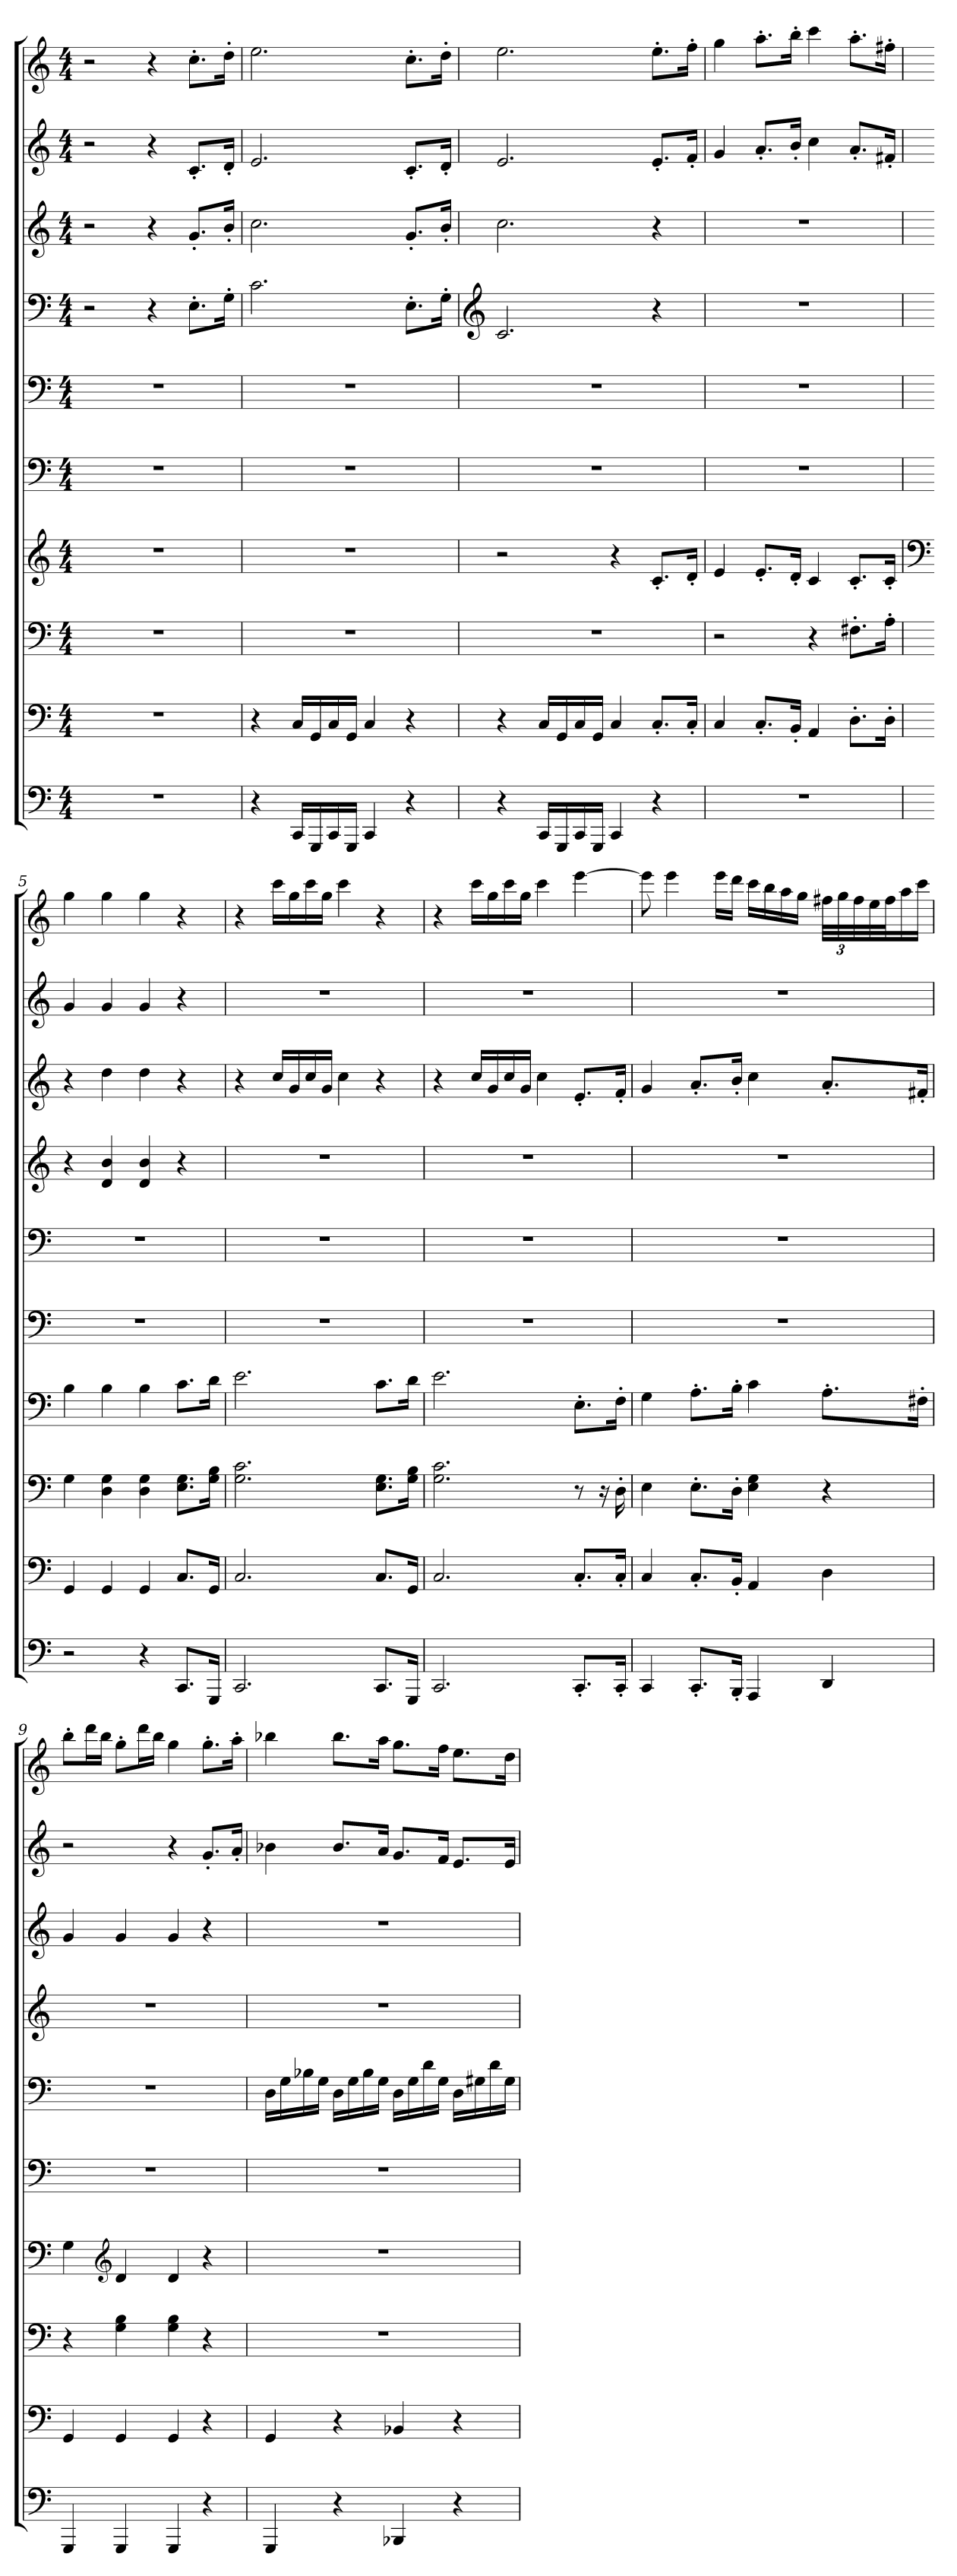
**kern	**kern	**kern	**kern	**kern	**kern	**kern	**kern	**kern	**kern
*part5	*part5	*part4	*part4	*part3	*part3	*part2	*part2	*part1	*part1
*staff10	*staff9	*staff8	*staff7	*staff6	*staff5	*staff4	*staff3	*staff2	*staff1
*clefF4	*clefF4	*clefF4	*clefG2	*clefF4	*clefF4	*clefF4	*clefG2	*clefG2	*clefG2
*k[]	*k[]	*k[]	*k[]	*k[]	*k[]	*k[]	*k[]	*k[]	*k[]
*M4/4	*M4/4	*M4/4	*M4/4	*M4/4	*M4/4	*M4/4	*M4/4	*M4/4	*M4/4
*MM100	*MM100	*MM100	*MM100	*MM100	*MM100	*MM100	*MM100	*MM100	*MM100
=1	=1	=1	=1	=1	=1	=1	=1	=1	=1
1r	1r	1r	1r	1r	1r	2r	2r	2r	2r
.	.	.	.	.	.	4r	4r	4r	4r
*	*	*	*	*	*	*	*	*	*MM118
.	.	.	.	.	.	8.E'\L	8.g'/L	8.c'/L	8.cc'\L
.	.	.	.	.	.	16G'\Jk	16b'/Jk	16d'/Jk	16dd'\Jk
=2	=2	=2	=2	=2	=2	=2	=2	=2	=2
*	*	*	*	*	*	*	*	*	*MM118
4r	4r	1r	1r	1r	1r	2.c\	2.cc\	2.e/	2.ee\
16CC/LL	16C/LL	.	.	.	.	.	.	.	.
16GGG/	16GG/	.	.	.	.	.	.	.	.
16CC/	16C/	.	.	.	.	.	.	.	.
16GGG/JJ	16GG/JJ	.	.	.	.	.	.	.	.
4CC/	4C/	.	.	.	.	.	.	.	.
*	*	*	*	*	*	*	*	*	*MM118
4r	4r	.	.	.	.	8.E'\L	8.g'/L	8.c'/L	8.cc'\L
.	.	.	.	.	.	16G'\Jk	16b'/Jk	16d'/Jk	16dd'\Jk
=3	=3	=3	=3	=3	=3	=3	=3	=3	=3
*	*	*	*	*	*	*clefG2	*	*	*
*	*	*	*	*	*	*	*	*	*MM118
4r	4r	1r	2r	1r	1r	2.c/	2.cc\	2.e/	2.ee\
16CC/LL	16C/LL	.	.	.	.	.	.	.	.
16GGG/	16GG/	.	.	.	.	.	.	.	.
16CC/	16C/	.	.	.	.	.	.	.	.
16GGG/JJ	16GG/JJ	.	.	.	.	.	.	.	.
4CC/	4C/	.	4r	.	.	.	.	.	.
*	*	*	*	*	*	*	*	*	*MM118
4r	8.C'/L	.	8.c'/L	.	.	4r	4r	8.e'/L	8.ee'\L
.	16C'/Jk	.	16d'/Jk	.	.	.	.	16f'/Jk	16ff'\Jk
!!LO:PB:g=z
=4	=4	=4	=4	=4	=4	=4	=4	=4	=4
*	*	*	*	*	*	*	*	*	*MM118
1r	4C/	2r	4e/	1r	1r	1r	1r	4g/	4gg\
.	8.C'/L	.	8.e'/L	.	.	.	.	8.a'/L	8.aa'\L
.	16BB'/Jk	.	16d'/Jk	.	.	.	.	16b'/Jk	16bb'\Jk
*	*	*	*	*	*	*	*	*	*MM118
.	4AA/	4r	4c/	.	.	.	.	4cc\	4ccc\
.	8.D'\L	8.F#X'\L	8.c'/L	.	.	.	.	8.a'/L	8.aa'\L
.	16D'\Jk	16A'\Jk	16c'/Jk	.	.	.	.	16f#X'/Jk	16ff#X'\Jk
=5	=5	=5	=5	=5	=5	=5	=5	=5	=5
*	*	*	*clefF4	*	*	*	*	*	*
*	*	*	*	*	*	*	*	*	*MM114
2r	4GG/	4G\	4B\	1r	1r	4r	4r	4g/	4gg\
.	4GG/	4D\ 4G\	4B\	.	.	4d/ 4b/	4dd\	4g/	4gg\
4r	4GG/	4D\ 4G\	4B\	.	.	4d/ 4b/	4dd\	4g/	4gg\
*	*	*	*	*	*	*	*	*	*MM118
8.CC/L	8.C/L	8.E\ 8.G\L	8.c\L	.	.	4r	4r	4r	4r
16GGG/Jk	16GG/Jk	16G\ 16B\Jk	16d\Jk	.	.	.	.	.	.
=6	=6	=6	=6	=6	=6	=6	=6	=6	=6
*	*	*	*	*	*	*	*	*	*MM118
2.CC/	2.C/	2.G\ 2.c\	2.e\	1r	1r	1r	4r	1r	4r
.	.	.	.	.	.	.	16cc/LL	.	16ccc\LL
.	.	.	.	.	.	.	16g/	.	16gg\
.	.	.	.	.	.	.	16cc/	.	16ccc\
.	.	.	.	.	.	.	16g/JJ	.	16gg\JJ
.	.	.	.	.	.	.	4cc\	.	4ccc\
*	*	*	*	*	*	*	*	*	*MM118
8.CC/L	8.C/L	8.E\ 8.G\L	8.c\L	.	.	.	4r	.	4r
16GGG/Jk	16GG/Jk	16G\ 16B\Jk	16d\Jk	.	.	.	.	.	.
=7	=7	=7	=7	=7	=7	=7	=7	=7	=7
*	*	*	*	*	*	*	*	*	*MM118
2.CC/	2.C/	2.G\ 2.c\	2.e\	1r	1r	1r	4r	1r	4r
.	.	.	.	.	.	.	16cc/LL	.	16ccc\LL
.	.	.	.	.	.	.	16g/	.	16gg\
.	.	.	.	.	.	.	16cc/	.	16ccc\
.	.	.	.	.	.	.	16g/JJ	.	16gg\JJ
.	.	.	.	.	.	.	4cc\	.	4ccc\
*	*	*	*	*	*	*	*	*	*MM118
8.CC'/L	8.C'/L	8r	8.E'\L	.	.	.	8.e'/L	.	[4eee\
.	.	16r	.	.	.	.	.	.	.
16CC'/Jk	16C'/Jk	16D'\	16F'\Jk	.	.	.	16f'/Jk	.	.
!!LO:PB:g=z
=8	=8	=8	=8	=8	=8	=8	=8	=8	=8
*	*	*	*	*	*	*	*	*	*MM118
4CC/	4C/	4E\	4G\	1r	1r	1r	4g/	1r	8eee\]
.	.	.	.	.	.	.	.	.	4eee\
8.CC'/L	8.C'/L	8.E'\L	8.A'\L	.	.	.	8.a'/L	.	.
.	.	.	.	.	.	.	.	.	16eee\LL
16BBB'/Jk	16BB'/Jk	16D'\Jk	16B'\Jk	.	.	.	16b'/Jk	.	16ddd\JJ
*	*	*	*	*	*	*	*	*	*MM118
4AAA/	4AA/	4E\ 4G\	4c\	.	.	.	4cc\	.	16ccc\LL
.	.	.	.	.	.	.	.	.	16bb\
.	.	.	.	.	.	.	.	.	16aa\
.	.	.	.	.	.	.	.	.	16gg\JJ
*	*	*	*	*	*	*	*	*	*Xbrackettup
4DD/	4D\	4r	8.A'\L	.	.	.	8.a'/L	.	48ff#X\LLL
.	.	.	.	.	.	.	.	.	48gg\
.	.	.	.	.	.	.	.	.	48ff#\
.	.	.	.	.	.	.	.	.	32ee\
.	.	.	.	.	.	.	.	.	32ff#\J
.	.	.	.	.	.	.	.	.	16aa\
.	.	.	16F#X'\Jk	.	.	.	16f#X'/Jk	.	16ccc\JJ
=9	=9	=9	=9	=9	=9	=9	=9	=9	=9
4GGG/	4GG/	4r	4G\	1r	1r	1r	4g/	2r	8bb'\L
.	.	.	.	.	.	.	.	.	16ddd\L
.	.	.	.	.	.	.	.	.	16bb\JJ
*	*	*	*clefG2	*	*	*	*	*	*
4GGG/	4GG/	4G\ 4B\	4d/	.	.	.	4g/	.	8gg'\L
.	.	.	.	.	.	.	.	.	16ddd\L
*	*	*	*	*	*	*	*	*	*MM112
.	.	.	.	.	.	.	.	.	16bb\JJ
4GGG/	4GG/	4G\ 4B\	4d/	.	.	.	4g/	4r	4gg\
*	*	*	*	*	*	*	*	*	*MM118
4r	4r	4r	4r	.	.	.	4r	8.g'/L	8.gg'\L
*	*	*	*	*	*	*	*	*	*MM116
.	.	.	.	.	.	.	.	16a'/Jk	16aa'\Jk
!!LO:PB:g=z
=10	=10	=10	=10	=10	=10	=10	=10	=10	=10
*	*	*	*	*	*	*	*	*	*MM118
4GGG/	4GG/	1r	1r	1r	16D\LL	1r	1r	4b-X\	4bb-X\
.	.	.	.	.	16G\	.	.	.	.
.	.	.	.	.	16B-X\	.	.	.	.
.	.	.	.	.	16G\JJ	.	.	.	.
4r	4r	.	.	.	16D\LL	.	.	8.b-/L	8.bb-\L
.	.	.	.	.	16G\	.	.	.	.
.	.	.	.	.	16B-\	.	.	.	.
.	.	.	.	.	16G\JJ	.	.	16a/Jk	16aa\Jk
*	*	*	*	*	*	*	*	*	*MM118
4BBB-X/	4BB-X/	.	.	.	16D\LL	.	.	8.g/L	8.gg\L
.	.	.	.	.	16G\	.	.	.	.
.	.	.	.	.	16d\	.	.	.	.
.	.	.	.	.	16G\JJ	.	.	16f/Jk	16ff\Jk
4r	4r	.	.	.	16D\LL	.	.	8.e/L	8.ee\L
.	.	.	.	.	16G#X\	.	.	.	.
.	.	.	.	.	16d\	.	.	.	.
.	.	.	.	.	16G#\JJ	.	.	16e/Jk	16dd\Jk
=	=	=	=	=	=	=	=	=	=
*-	*-	*-	*-	*-	*-	*-	*-	*-	*-
